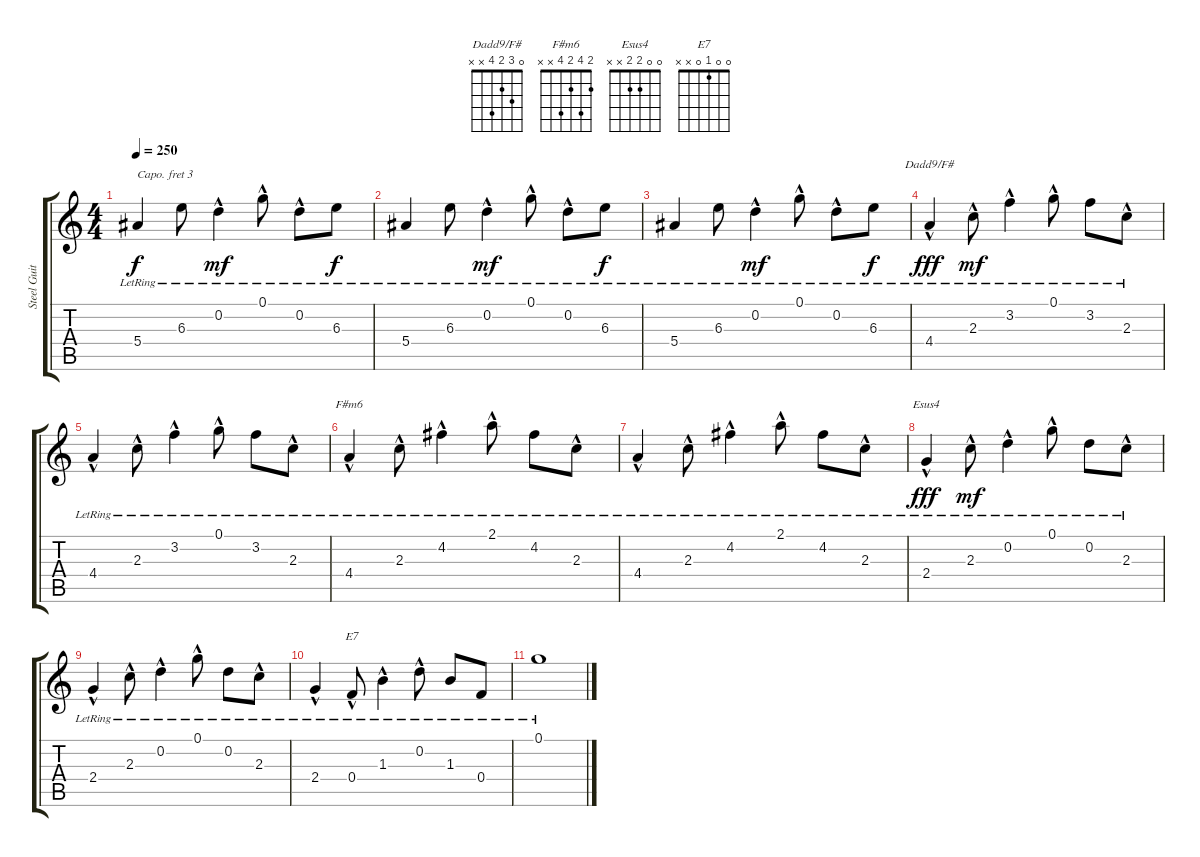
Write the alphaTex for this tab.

\track ("Steel Guitar with Capo III" "Steel Guit") {instrument acousticguitarsteel}
\staff {score tabs}
\capo 3
\tuning (E4 B3 G3 D3 A2 E2) {hide}
\chord ("Dadd9/F#" 0 3 2 4 x x)
\chord ("F#m6" 2 4 2 4 x x)
\chord ("Esus4" 0 0 2 2 x x)
\chord ("E7" 0 0 1 0 x x)
\ts (4 4)
\tempo 250
\clef g2
\ks c
5.4{lr}.4{dy f} 6.3{lr}.8 0.2{hac lr}.4{dy mf} 0.1{hac lr}.8 0.2{hac lr}.8 6.3{lr}.8{dy f} |
5.4{lr}.4 6.3{lr}.8 0.2{hac lr}.4{dy mf} 0.1{hac lr}.8 0.2{hac lr}.8 6.3{lr}.8{dy f} |
5.4{lr}.4 6.3{lr}.8 0.2{hac lr}.4{dy mf} 0.1{hac lr}.8 0.2{hac lr}.8 6.3{lr}.8{dy f} |
4.4{hac lr}.4{ch "Dadd9/F#" dy fff} 2.3{hac lr}.8{dy mf} 3.2{hac lr}.4 0.1{hac lr}.8 3.2{lr}.8 2.3{hac lr}.8 |
4.4{hac lr}.4 2.3{hac lr}.8 3.2{hac lr}.4 0.1{hac lr}.8 3.2{lr}.8 2.3{hac lr}.8 |
4.4{hac lr}.4{ch "F#m6"} 2.3{hac lr}.8 4.2{hac lr}.4 2.1{hac lr}.8 4.2{lr}.8 2.3{hac lr}.8 |
4.4{hac lr}.4 2.3{hac lr}.8 4.2{hac lr}.4 2.1{hac lr}.8 4.2{lr}.8 2.3{hac lr}.8 |
2.4{hac lr}.4{ch "Esus4" dy fff} 2.3{hac lr}.8{dy mf} 0.2{hac lr}.4 0.1{hac lr}.8 0.2{lr}.8 2.3{hac lr}.8 |
2.4{hac lr}.4 2.3{hac lr}.8 0.2{hac lr}.4 0.1{hac lr}.8 0.2{lr}.8 2.3{hac lr}.8 |
2.4{hac lr}.4 0.4{hac lr}.8{ch "E7"} 1.3{hac lr}.4 0.2{hac lr}.8 1.3{lr}.8 0.4{lr}.8 |
0.1{lr}.1
